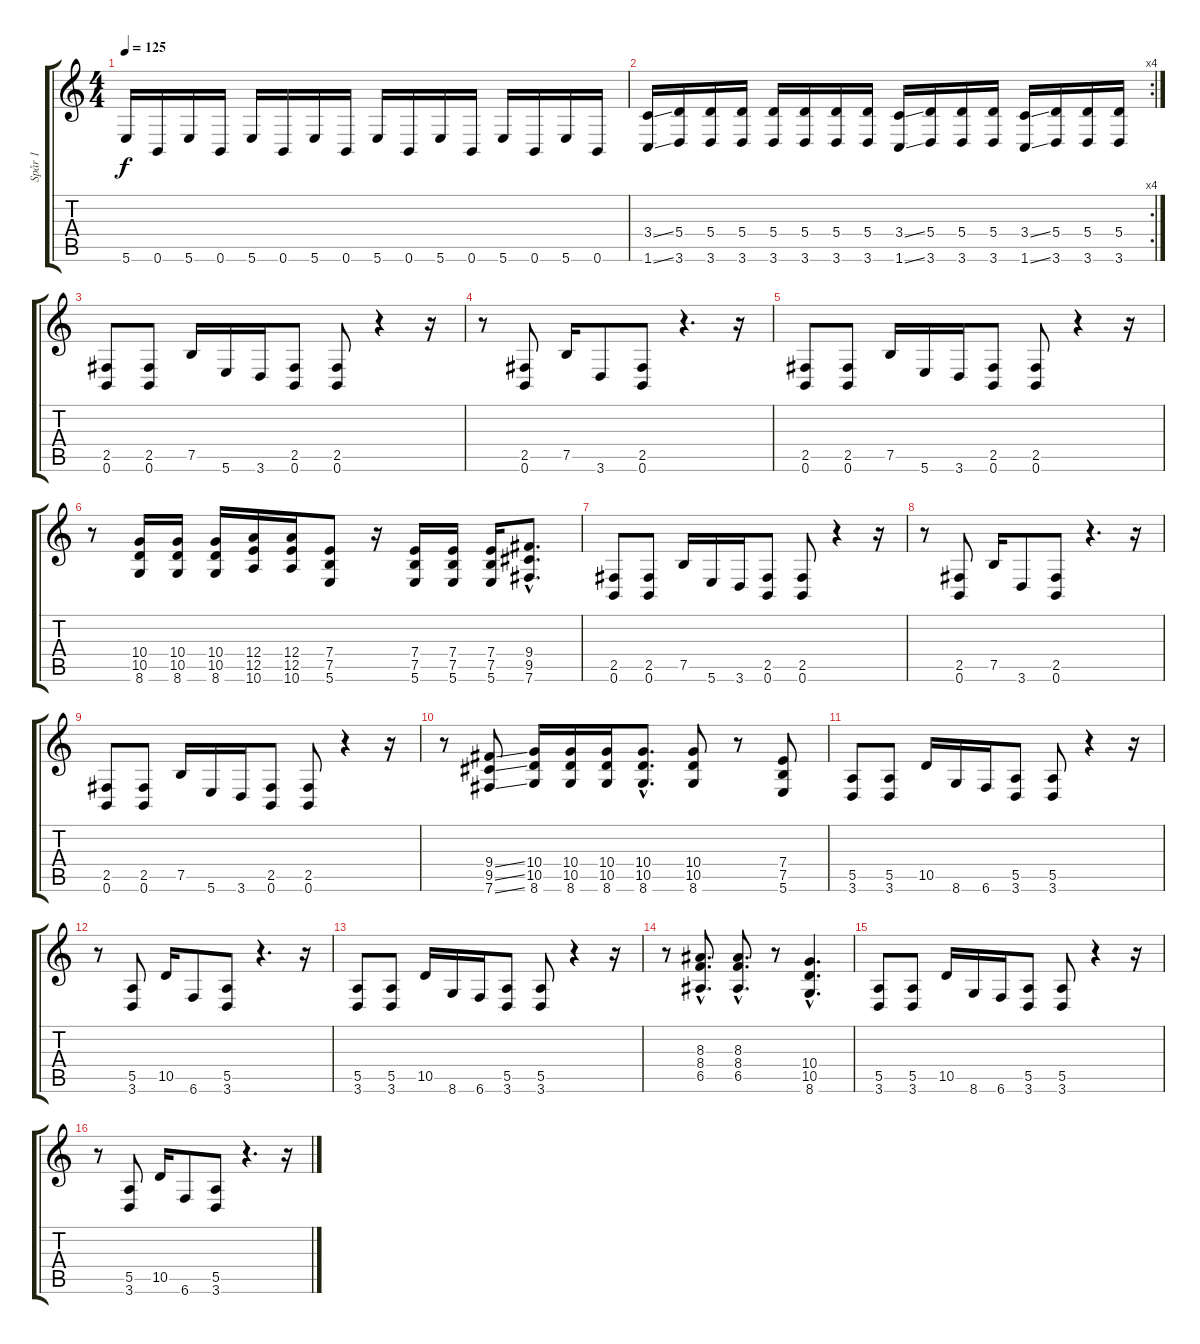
\track ("Spår 1" "Spår 1") {instrument distortionguitar}
\staff {score tabs}
\tuning (B3 Gb3 D3 A2 E2 B1) {hide}
\ts (4 4)
\tempo 125
\clef g2
\ks c
5.6.16{dy f} 0.6.16 5.6.16 0.6.16 5.6.16 0.6.16 5.6.16 0.6.16 5.6.16 0.6.16 5.6.16 0.6.16 5.6.16 0.6.16 5.6.16 0.6.16 |
\rc 4
(3.4{ss} 1.6{ss}).16 (5.4 3.6).16 (5.4 3.6).16 (5.4 3.6).16 (5.4 3.6).16 (5.4 3.6).16 (5.4 3.6).16 (5.4 3.6).16 (3.4{ss} 1.6{ss}).16 (5.4 3.6).16 (5.4 3.6).16 (5.4 3.6).16 (3.4{ss} 1.6{ss}).16 (5.4 3.6).16 (5.4 3.6).16 (5.4 3.6).16 |
(2.5 0.6).8 (2.5 0.6).8 7.5.16 5.6.16 3.6.16 (2.5 0.6).8 (2.5 0.6).8 r.4 r.16 |
r.8 (2.5 0.6).8 7.5.16 3.6.8 (2.5 0.6).8 r.4{d} r.16 |
(2.5 0.6).8 (2.5 0.6).8 7.5.16 5.6.16 3.6.16 (2.5 0.6).8 (2.5 0.6).8 r.4 r.16 |
r.8 (10.4 10.5 8.6).16 (10.4 10.5 8.6).16 (10.4 10.5 8.6).16 (12.4 12.5 10.6).16 (12.4 12.5 10.6).16 (7.4 7.5 5.6).8 r.16 (7.4 7.5 5.6).16 (7.4 7.5 5.6).16 (7.4 7.5 5.6).16 (9.4{hac} 9.5{hac} 7.6{hac}).8{d} |
(2.5 0.6).8 (2.5 0.6).8 7.5.16 5.6.16 3.6.16 (2.5 0.6).8 (2.5 0.6).8 r.4 r.16 |
r.8 (2.5 0.6).8 7.5.16 3.6.8 (2.5 0.6).8 r.4{d} r.16 |
(2.5 0.6).8 (2.5 0.6).8 7.5.16 5.6.16 3.6.16 (2.5 0.6).8 (2.5 0.6).8 r.4 r.16 |
r.8 (9.4{ss} 9.5{ss} 7.6{ss}).8 (10.4 10.5 8.6).16 (10.4 10.5 8.6).16 (10.4 10.5 8.6).16 (10.4{hac} 10.5{hac} 8.6{hac}).8{d} (10.4 10.5 8.6).8 r.8 (7.4 7.5 5.6).8 |
(5.5 3.6).8 (5.5 3.6).8 10.5.16 8.6.16 6.6.16 (5.5 3.6).8 (5.5 3.6).8 r.4 r.16 |
r.8 (5.5 3.6).8 10.5.16 6.6.8 (5.5 3.6).8 r.4{d} r.16 |
(5.5 3.6).8 (5.5 3.6).8 10.5.16 8.6.16 6.6.16 (5.5 3.6).8 (5.5 3.6).8 r.4 r.16 |
r.8 (8.3{hac} 8.4{hac} 6.5{hac}).8{d} (8.3{hac} 8.4{hac} 6.5{hac}).8{d} r.8 (10.4{hac} 10.5{hac} 8.6{hac}).4{d} |
(5.5 3.6).8 (5.5 3.6).8 10.5.16 8.6.16 6.6.16 (5.5 3.6).8 (5.5 3.6).8 r.4 r.16 |
r.8 (5.5 3.6).8 10.5.16 6.6.8 (5.5 3.6).8 r.4{d} r.16
